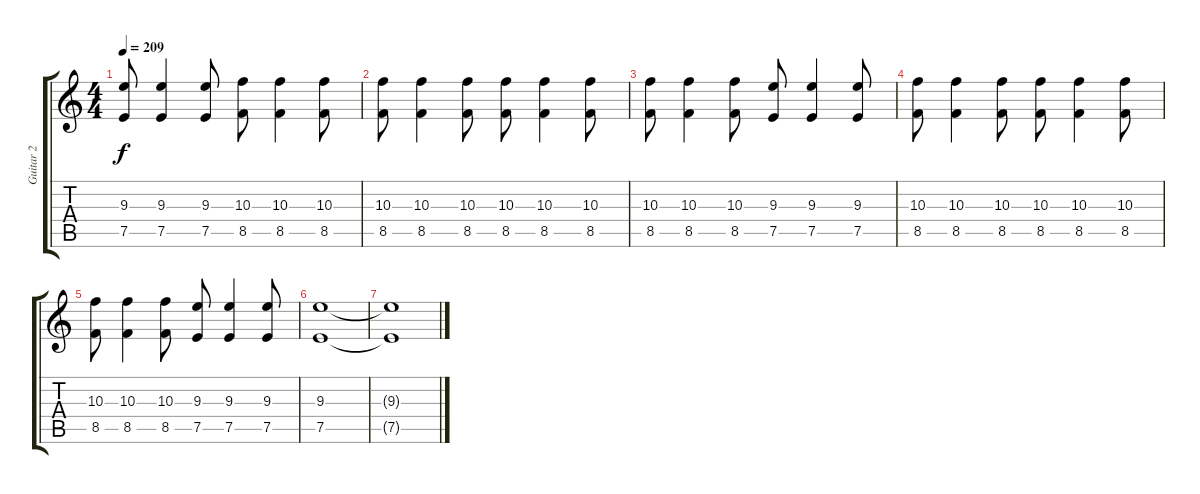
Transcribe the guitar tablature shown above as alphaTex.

\track ("Guitar 2" "Guitar 2") {instrument distortionguitar}
\staff {score tabs}
\tuning (E4 B3 G3 D3 A2 E2) {hide}
\ts (4 4)
\tempo 209
\clef g2
\ks c
(9.3 7.5).8{dy f} (9.3 7.5).4 (9.3 7.5).8 (10.3 8.5).8 (10.3 8.5).4 (10.3 8.5).8 |
(10.3 8.5).8 (10.3 8.5).4 (10.3 8.5).8 (10.3 8.5).8 (10.3 8.5).4 (10.3 8.5).8 |
(10.3 8.5).8 (10.3 8.5).4 (10.3 8.5).8 (9.3 7.5).8 (9.3 7.5).4 (9.3 7.5).8 |
(10.3 8.5).8 (10.3 8.5).4 (10.3 8.5).8 (10.3 8.5).8 (10.3 8.5).4 (10.3 8.5).8 |
(10.3 8.5).8 (10.3 8.5).4 (10.3 8.5).8 (9.3 7.5).8 (9.3 7.5).4 (9.3 7.5).8 |
(9.3 7.5).1 |
(9.3{t} 7.5{t}).1
